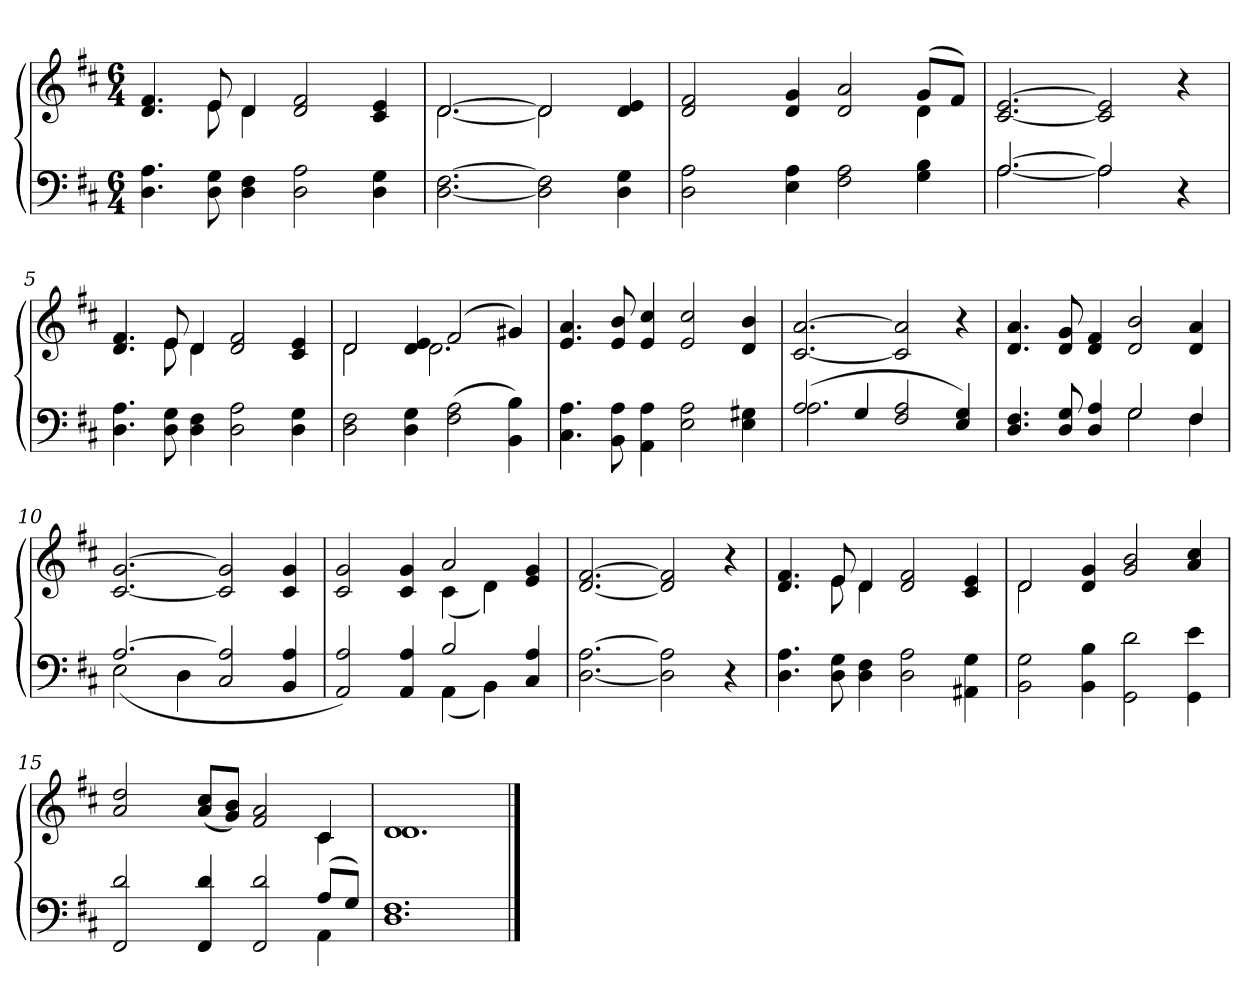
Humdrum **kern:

**kern	**kern
*part2	*part1
*staff2	*staff1
*clefF4	*clefG2
*k[f#c#]	*k[f#c#]
*D:	*D:
*M6/4	*M6/4
*MM130	*MM130
=1	=1
*	*^
4.D\ 4.A\	4.d/ 4.f#/	4.ryy
8D\ 8G\	8e/	8e\
4D\ 4F#\	4d/	4d\
2D\ 2A\	2d/ 2f#/	2.ryy
4D\ 4G\	4c#/ 4e/	.
=2	=2	=2
[2.D\ [2.F#\	[2.d/	[2.d\
2D\] 2F#\]	2d/]	2d\]
4D\ 4G\	4d/ 4e/	4ryy
=3	=3	=3
2D\ 2A\	2d/ 2f#/	4ryy
*	*v	*v
4E\ 4A\	4d/ 4g/
2F#\ 2A\	2d/ 2a/
*	*^
4G\ 4B\	(>8g/L	4d\
.	8f#/J)	.
*	*v	*v
=4	=4
*^	*
[2.A/	[2.A\	[2.c#/ [2.e/
2A/]	2A\]	2c#/] 2e/]
4r	4ryy	4r
*v	*v	*
=5	=5
*	*^
4.D\ 4.A\	4.d/ 4.f#/	4.ryy
8D\ 8G\	8e/	8e\
4D\ 4F#\	4d/	4d\
2D\ 2A\	2d/ 2f#/	2.ryy
4D\ 4G\	4c#/ 4e/	.
=6	=6	=6
2D\ 2F#\	2d/	2d\
4D\ 4G\	4d/ 4e/	2.d\
(>2F#\ 2A\	(>2f#/	.
4BB\ 4B\)	4g#X/)	4ryy
*	*v	*v
!!LO:LB:g=z
=7	=7
4.C#\ 4.A\	4.e/ 4.a/
8BB\ 8A\	8e/ 8b/
4AA\ 4A\	4e/ 4cc#/
2E\ 2A\	2e/ 2cc#/
4E\ 4G#X\	4d/ 4b/
=8	=8
*^	*
(>2A/	2.A\	[2.c#/ [2.a/
4G/	.	.
2F#/ 2A/	2.ryy	2c#/] 2a/]
4E/ 4G/)	.	4r
=9	=9	=9
4.D/ 4.F#/	2.ryy	4.d/ 4.a/
8D/ 8G/	.	8d/ 8g/
4D/ 4A/	.	4d/ 4f#/
2G/	2G\	2d/ 2b/
4F#/	4F#\	4d/ 4a/
=10	=10	=10
[2.A/	(<2E\	[2.c#/ [2.g/
.	4D\	.
2C#/ 2A/]	2.ryy	2c#/] 2g/]
4BB/ 4A/	.	4c#/ 4g/
=11	=11	=11
*	*	*^
2AA/ 2A/)	2.ryy	2c#/ 2g/	2.ryy
4AA/ 4A/	.	4c#/ 4g/	.
2B/	(<4AA\	2a/	(<4c#\
.	4BB\)	.	4d\)
4C#/ 4A/	4ryy	4e/ 4g/	4ryy
*v	*v	*	*
*	*v	*v
=12	=12
[2.D\ [2.A\	[2.d/ [2.f#/
2D\] 2A\]	2d/] 2f#/]
4r	4r
!!LO:LB:g=z
=13	=13
*	*^
4.D\ 4.A\	4.d/ 4.f#/	4.ryy
8D\ 8G\	8e/	8e\
4D\ 4F#\	4d/	4d\
2D\ 2A\	2d/ 2f#/	2.ryy
4AA#X\ 4G\	4c#/ 4e/	.
=14	=14	=14
2BB\ 2G\	2d/	2d\
4BB\ 4B\	4d/ 4g/	1ryy
2GG\ 2d\	2g/ 2b/	.
4GG\ 4e\	4a/ 4cc#/	.
=15	=15	=15
*^	*	*
2FF#/ 2d/	4ryy	2a/ 2dd/	4ryy
*v	*v	*	*
*	*v	*v
4FF#/ 4d/	(>8a/ 8cc#/L
.	8g/ 8b/J)
2FF#/ 2d/	2f#/ 2a/
*^	*^
(>8A/L	4AA\	4c#/	4c#\
8G/J)	.	.	.
*v	*v	*	*
=16	=16	=16
1.D 1.F#	1.d	1.d
*	*v	*v
==	==
*-	*-
